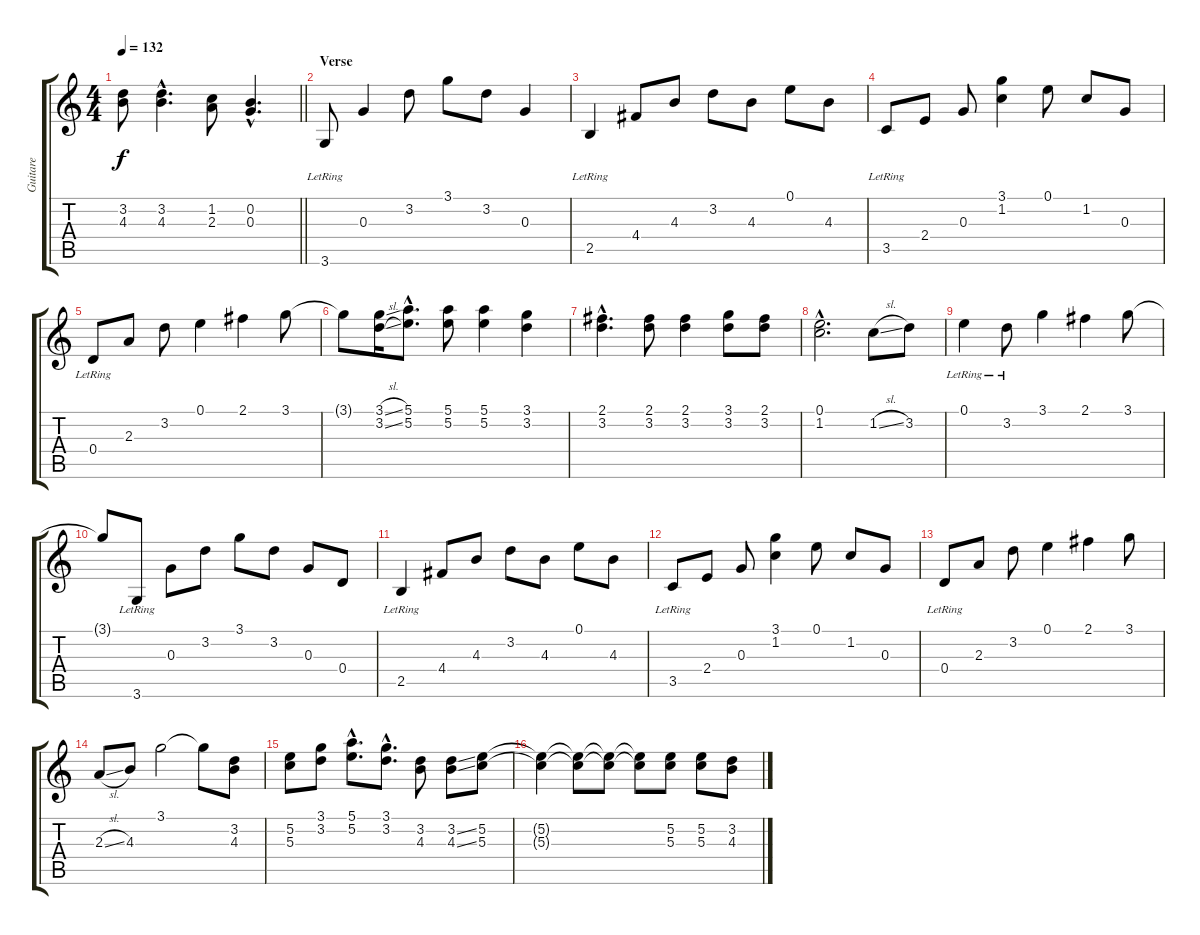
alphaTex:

\track ("Guitare" "Guitare") {instrument acousticguitarnylon}
\staff {score tabs}
\tuning (E4 B3 G3 D3 A2 E2) {hide}
\ts (4 4)
\tempo 132
\clef g2
\barLineRight lightlight
\ks c
(3.2 4.3).8{dy f} (3.2{hac} 4.3{hac}).4{d} (1.2 2.3).8 (0.2{hac} 0.3{hac}).4{d} |
\section ("" "Verse")
3.6{lr}.8 0.3.4 3.2.8 3.1.8 3.2.8 0.3.4 |
2.5{lr}.4 4.4.8 4.3.8 3.2.8 4.3.8 0.1.8 4.3.8 |
3.5{lr}.8 2.4.8 0.3.8 (3.1 1.2).4 0.1.8 1.2.8 0.3.8 |
0.4{lr}.8 2.3.8 3.2.8 0.1.4 2.1.4 3.1.8 |
3.1{t}.8 (3.1{sl} 3.2{sl}).16 (5.1{hac} 5.2{hac}).8{d} (5.1 5.2).8 (5.1 5.2).4 (3.1 3.2).4 |
(2.1{hac} 3.2{hac}).4{d} (2.1 3.2).8 (2.1 3.2).4 (3.1 3.2).8 (2.1 3.2).8 |
(0.1{hac} 1.2{hac}).2{d} 1.2{sl}.8 3.2.8 |
0.1{lr}.4 3.2{lr}.8 3.1.4 2.1.4 3.1.8 |
3.1{t}.8 3.6{lr}.8 0.3.8 3.2.8 3.1.8 3.2.8 0.3.8 0.4.8 |
2.5{lr}.4 4.4.8 4.3.8 3.2.8 4.3.8 0.1.8 4.3.8 |
3.5{lr}.8 2.4.8 0.3.8 (3.1 1.2).4 0.1.8 1.2.8 0.3.8 |
0.4{lr}.8 2.3.8 3.2.8 0.1.4 2.1.4 3.1.8 |
2.3{sl}.8 4.3.8 3.1.2 3.1{t}.8 (3.2 4.3).8 |
(5.2 5.3).8 (3.1 3.2).8 (5.1{hac} 5.2{hac}).8{d} (3.1{hac} 3.2{hac}).8{d} (3.2 4.3).8 (3.2{ss} 4.3{ss}).8 (5.2 5.3).8 |
(5.2{t} 5.3{t}).4 (5.2{t} 5.3{t}).8 (5.2{t} 5.3{t}).8 (5.2{t} 5.3{t}).8 (5.2 5.3).8 (5.2 5.3).8 (3.2 4.3).8
